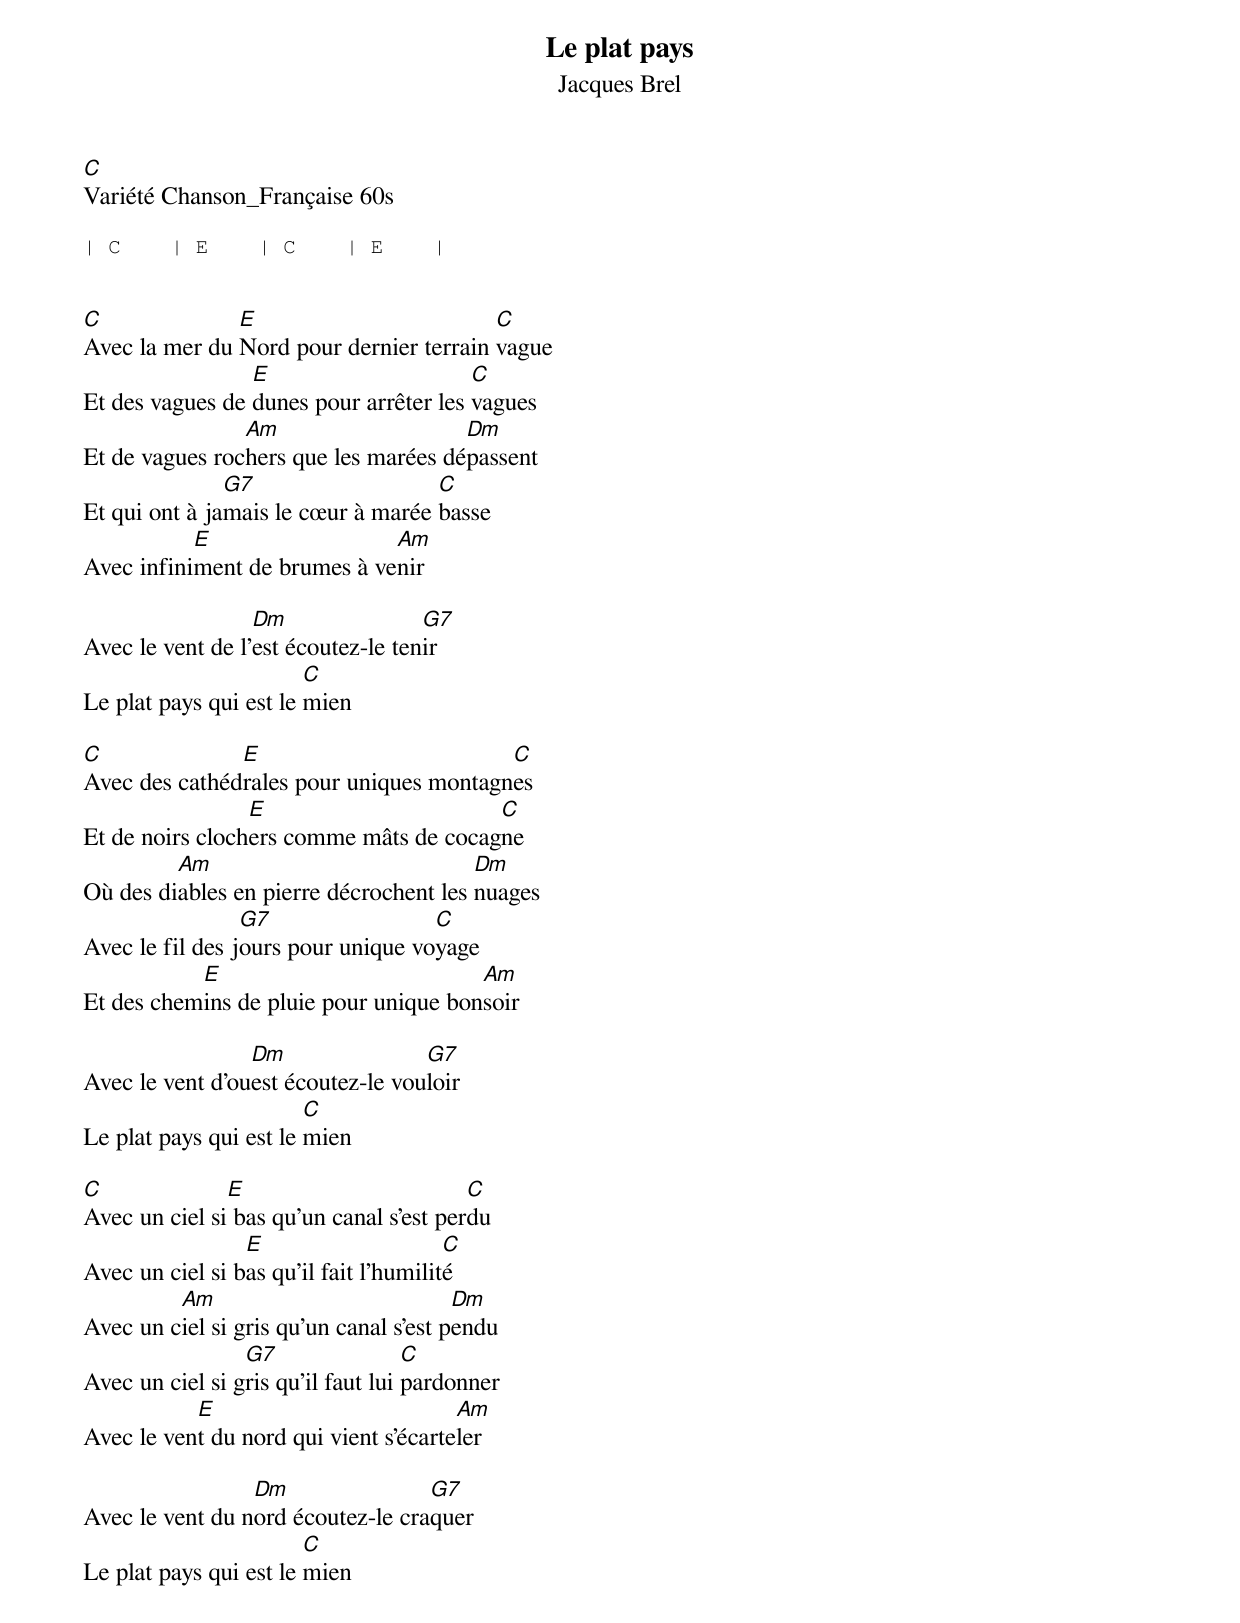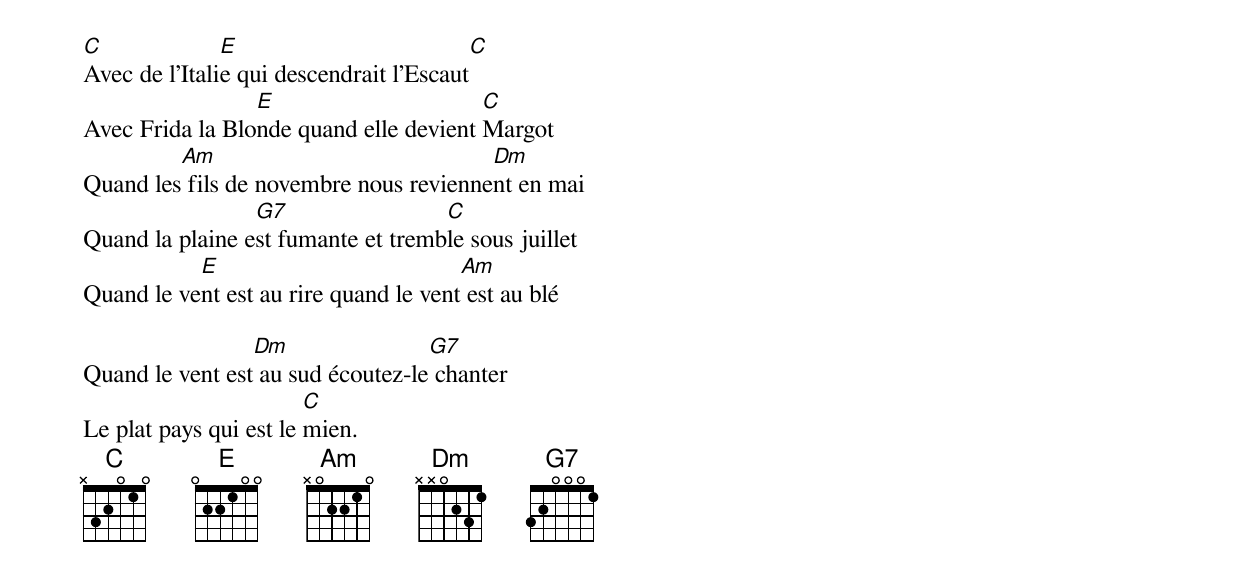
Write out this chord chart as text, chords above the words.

Le plat pays
Jacques Brel
C
Variété Chanson_Française 60s

| C    | E    | C    | E    |


C              E                         C
Avec la mer du Nord pour dernier terrain vague
                 E                      C
Et des vagues de dunes pour arrêter les vagues
                Am                    Dm
Et de vagues rochers que les marées dépassent
               G7                   C
Et qui ont à jamais le cœur à marée basse
           E                  Am
Avec infiniment de brumes à venir

                  Dm                G7
Avec le vent de l'est écoutez-le tenir
                        C
Le plat pays qui est le mien

C              E                         C
Avec des cathédrales pour uniques montagnes
                 E                      C
Et de noirs clochers comme mâts de cocagne
         Am                             Dm
Où des diables en pierre décrochent les nuages
                 G7                 C
Avec le fil des jours pour unique voyage
           E                           Am
Et des chemins de pluie pour unique bonsoir

                 Dm                G7
Avec le vent d'ouest écoutez-le vouloir
                        C
Le plat pays qui est le mien

C              E                         C
Avec un ciel si bas qu'un canal s'est perdu
                 E                      C
Avec un ciel si bas qu'il fait l'humilité
         Am                             Dm
Avec un ciel si gris qu'un canal s'est pendu
                 G7                 C
Avec un ciel si gris qu'il faut lui pardonner
           E                           Am
Avec le vent du nord qui vient s'écarteler

                 Dm                G7
Avec le vent du nord écoutez-le craquer
                        C
Le plat pays qui est le mien

C              E                         C
Avec de l'Italie qui descendrait l'Escaut
                 E                      C
Avec Frida la Blonde quand elle devient Margot
         Am                             Dm
Quand les fils de novembre nous reviennent en mai
                 G7                 C
Quand la plaine est fumante et tremble sous juillet
           E                           Am
Quand le vent est au rire quand le vent est au blé

                 Dm                G7
Quand le vent est au sud écoutez-le chanter
                        C
Le plat pays qui est le mien.
